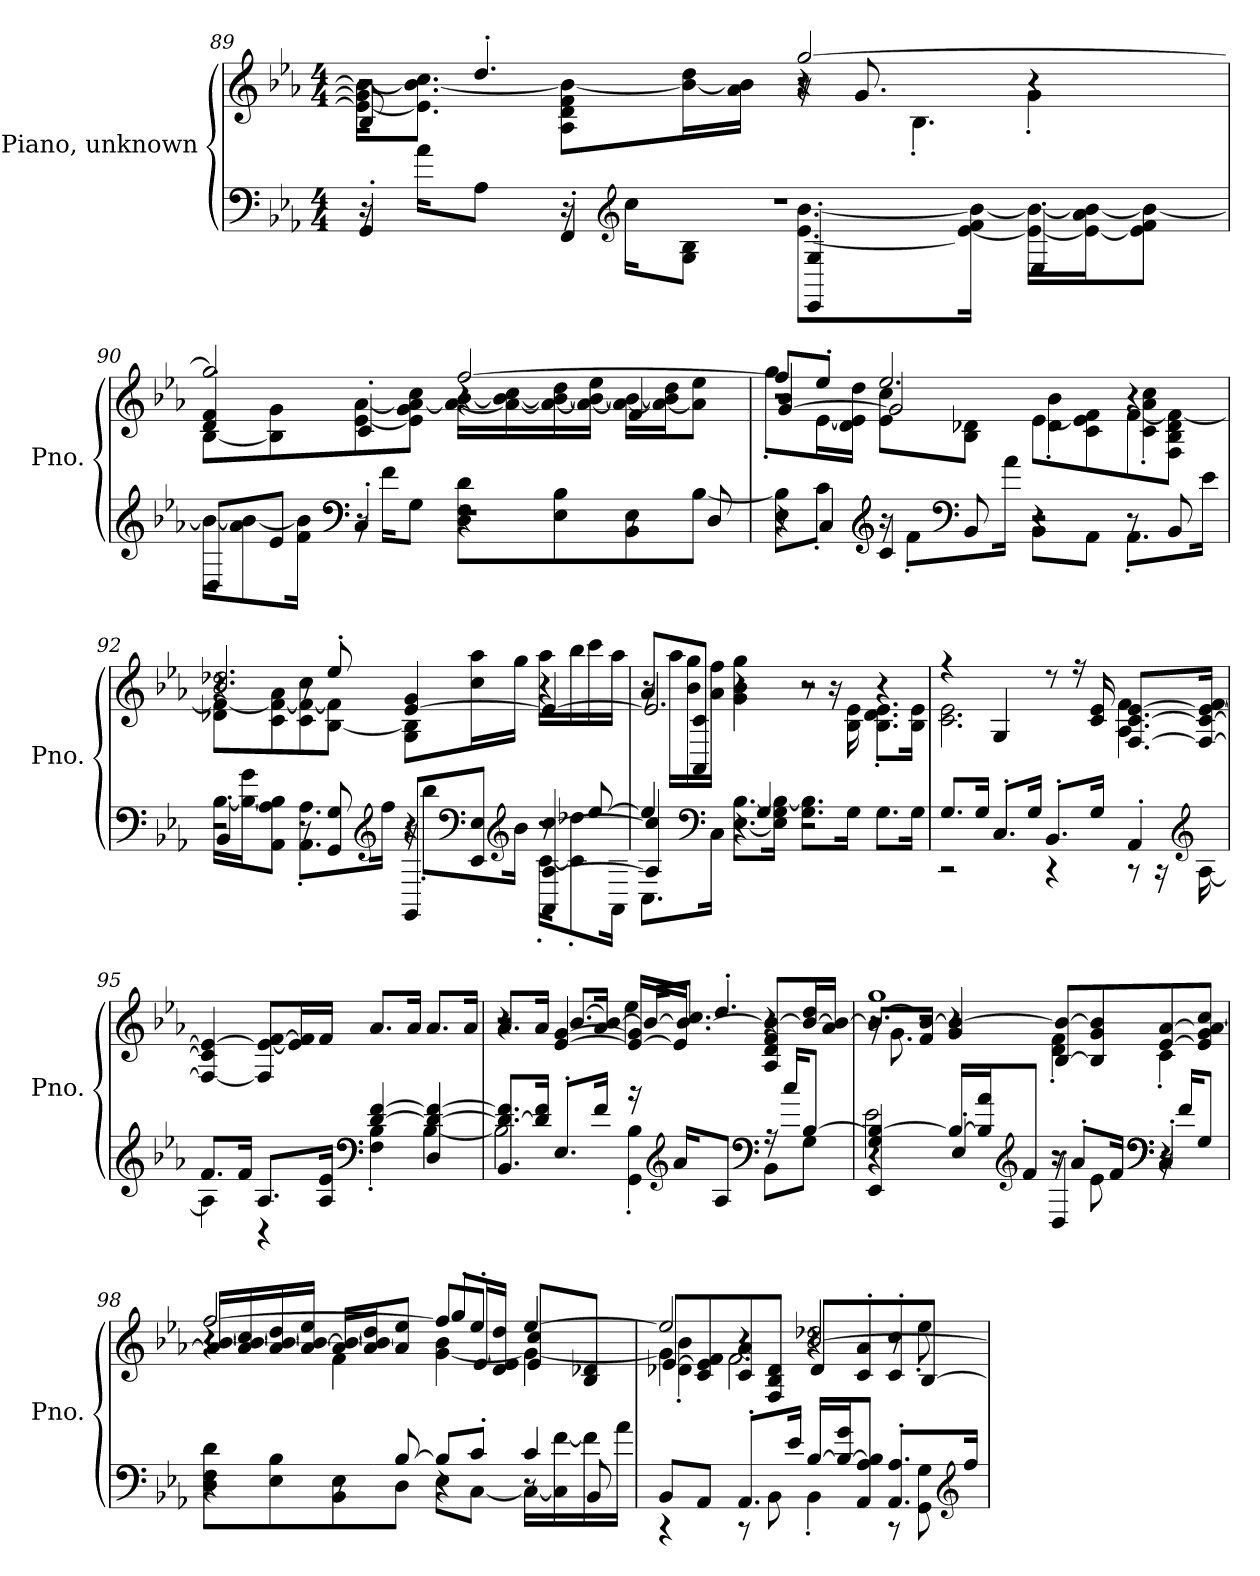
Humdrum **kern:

**kern	**kern
*part1	*part1
*staff2	*staff1
*I"Piano, unknown	*
*I'Pno.	*
*clefF4	*clefG2
*k[b-e-a-]	*k[b-e-a-]
*M4/4	*M4/4
=89	=89
*^	*^
*	*^	*	*^
*	*	*	*	*	*^
1r	16r	4GG'/	8B-/	16e-\_ 16g\] 16b-\_KL	2r	2r
.	16a-\KL	.	.	8.e-\] 8.b-\_ 8.cc\J	.	.
.	8A-\J	.	4.dd'/	.	.	.
.	16r	4FF'/	.	8A-\ 8d\ 8f\ 8b-\_L	.	.
*clefG2	*	*	*	*	*	*
.	16cc\KL	.	.	.	.	.
.	8G\ 8B-\J	.	.	16b-\_ 16dd\L	.	.
.	.	.	.	16a-\ 16b-\]JJ	.	.
.	[8.e-\ [8.b-\L	4EE-/' 4G/'	[2gg/	4r	16r	8r
.	.	.	.	.	8.g/	.
.	.	.	.	.	.	4.B-'\
.	16e-\_ 16f\ 16b-\_Jk	.	.	.	.	.
.	16e-\_ 16b-\_LL	4E-'/	.	4g'\	4r	.
.	16e-\_ 16a-\ 16b-\_J	.	.	.	.	.
.	8e-\] 8f\ 8b-\_J	.	.	.	.	.
*	*	*	*	*	*v	*v
!!LO:LB:g=z
=90	=90	=90	=90	=90	=90
1r	16b-\KL_	8D/L	2gg/]	[8B-\L	4d/' 4f/'
.	8a-\ 8b-\_	.	.	.	.
.	.	8e-/J	.	8B-\] 8g\	.
.	16f\ 16b-\]Jk	.	.	.	.
*clefF4	*	*	*	*	*
.	16r	4C'/	.	[8e-\ [8a-\	4c'/
.	16f\KL	.	.	.	.
.	8G\J	.	.	8e-\] 8g\ 8a-\_ 8cc\J	.
.	8D\ 8F\ 8d\L	4r	[2ff/	16a-\_ [16b-\LL	4r
.	.	.	.	16a-\_ 16b-\_ 16cc\	.
.	8E-\ 8B-\	.	.	16a-\_ 16b-\_ 16dd\	.
.	.	.	.	16a-\_ 16b-\_ 16ee-\JJ	.
.	8BB-\ 8E-\	8r	.	16a-\_ 16b-\_LL	4f/
.	.	.	.	16a-\_ 16b-\] 16dd\J	.
.	[8B-\J	8D/	.	8a-\] 8ee-\J	.
=91	=91	=91	=91	=91	=91
*	*	*	*	*	*^
4r	8E-\ 8B-\]L	8r	8ff/L]	8gg'\L	[4g/ 4b-/	2r
.	8c'\J	4C/	8ee-'/J	[16e-\L	.	.
.	.	.	.	16d\ 16e-\] 16dd\JJ	.	.
*clefG2	*	*	*	*	*	*
4c/	16r	.	2.ee-/	8e-\ 8cc\L	2g/]	.
.	8f'\L	.	.	.	.	.
*clefF4	*	*	*	*	*	*
.	.	8BB-/	.	8B-\ 8d-X\J	.	.
.	16a-\Jk	.	.	.	.	.
2r	8BB-\L	4r	.	[8e-\L	.	4d-\' 4b-\'
.	8AA-\J	.	.	8c\ 8e-\] 8f\	.	.
.	8.AA-'\L	8r	.	[8f\	4r	4c\' 4a-\' 4cc\'
.	.	8BB-/	.	8F\ 8B-\ 8d-\ 8f\_J	.	.
.	16e-\Jk	.	.	.	.	.
*	*	*	*	*	*v	*v
!!LO:LB:g=z
=92	=92	=92	=92	=92	=92
2r	[16B-\LL	4BB-'/	2.b-/ 2.dd-X/	8d-X\ 8f\_L	4r
.	16B-\_ 16g\J	.	.	.	.
.	8AA-\ 8A-\ 8B-\]J	.	.	8c\ 8f\_ 8a-\	.
.	8.AA-\' 8.A-\'L	8r	.	8c\ 8f\_ 8cc\	8r
.	.	8GG/ 8G/	.	[8B-\ 8f\]J	8ee-'/
*clefG2	*	*	*	*	*
.	16ff\Jk	.	.	.	.
4r	16r	8GG/L	.	8G\ 8B-\]L	[4e-/ 4g/
.	8bb-'\L	.	.	.	.
*clefF4	*	*	*	*	*
.	.	8EE-/ 8E-/J	.	16cc\ 16aa-\L	.
*clefG2	*	*	*	*	*
.	16b-\Jk	.	.	16gg\JJ	.
8r	[16c'\KL	4AA-/ [4A-/ [4cc/	4r	16aa-\LL	4e-/_
.	8c\]' 8dd-X\'	.	.	16bb-\	.
[8ee-/	.	.	.	16ccc\	.
.	16AA-\Jk	.	.	16aa-\JJ	.
=93	=93	=93	=93	=93	=93
4ee-/]	8.C\L	4A-/] 4cc/]	8a-/L	16r	2.e-/]
.	.	.	.	16aa-\LL	.
.	.	.	8AA-/ 8c/J	16b-\ 16gg\	.
*clefF4	*	*	*	*	*
.	16C\Jk	.	.	16a-\ 16ff\JJ	.
4r	[8.E-\ [8.B-\L	4G/	4r	4g\ 4b-\ 4gg\	.
.	16E-\] 16G\ 16B-\_Jk	.	.	.	.
2r	8.G\ 8.B-\]L	2r	2r	8r	.
.	.	.	.	16r	.
.	16G\Jk	.	.	16B-\ 16e-\	.
.	8.G\L	.	.	8.B-\' 8.d\' 8.e-\'L	4r
.	16G\Jk	.	.	16B-\ 16e-\Jk	.
*	*v	*v	*	*	*
*	*	*	*v	*v
!!LO:LB:g=z
=94	=94	=94	=94
8.G/L	2r	4r	2.c\ 2.e-\
16G/Jk	.	.	.
8.C'/L	.	4G/	.
16G/Jk	.	.	.
8.BB-'/L	4r	8r	.
.	.	16r	.
16G/Jk	.	16c/ 16e-/	.
4AA-'/	8r	[8.F/ [8.c/ [8.e-/L	4A-\ 4f\
.	16r	.	.
*clefG2	*	*	*
.	[16A-\	16F/_ 16c/_ 16e-/_ 16f/Jk	.
*	*	*v	*v
=95	=95	=95
8.f/L	4A-\]	4F/_ 4c/] 4e-/_
16f/Jk	.	.
8.A-/L	4r	8F/] 8e-/_ [8f/L
.	.	16e-/] 16f/]L
16A-/ 16e-/Jk	.	16f/JJ
*clefF4	*	*
[4d/ [4f/	4F\' 4B-\'	8.a-/L
.	.	16a-/Jk
4D/ 4d/_ 4f/_	[4B-\	8.a-/L
.	.	16a-/Jk
!!LO:LB:g=z
=96	=96	=96
*	*	*^
*	*	*	*^
8.BB-/ 8.d/_ 8.f/]L	2B-\]	4r	2r	8.a-/L
16d/] 16f/Jk	.	.	.	16a-/Jk
8.E-'/L	.	[4e-/ [4g/	.	[8.b-/L
16f/Jk	.	.	.	16a-/ 16b-/_Jk
16r	4GG\' 4B-\'	16e-/_ 16g/]LL	4ee-\	16b-/KL_
*clefG2	*	*	*	*
16a-/KL	.	16e-/JJ]	.	8.b-/_ 8.cc/J
8A-/J	.	4.dd'/	.	.
*clefF4	*	*	*	*
16r	8BB-\L	.	4r	8A-/ 8d/ 8f/ 8b-/_L
16cc/KL	.	.	.	.
[8B-/J	8G\J	.	.	16b-/_ 16dd/L
.	.	.	.	16a-/ 16b-/_JJ
=97	=97	=97	=97	=97
*	*^	*	*	*
4EE-/ 4G/ 4B-/_	2e-\	4r	1gg	16r	8.b-/L_
.	.	.	.	8.g\	.
.	.	.	.	.	16f/ 16b-/_Jk
16B-/LL_	.	4E-'/	.	4r	4g/ 4b-/_
16B-/] 16a-/J	.	.	.	.	.
*clefG2	*	*	*	*	*
8f/J	.	.	.	.	.
16r	8r	4D'/	.	4d\' 4f\'	[8B-/ 8b-/_L
8a-'/L	.	.	.	.	.
.	8e-\	.	.	.	8B-/] 8g/ 8b-/]
16f/Jk	.	.	.	.	.
*clefF4	*	*	*	*	*
16r	4r	4C'/	.	4c'\	[8e-/ [8a-/
16f/KL	.	.	.	.	.
8G/J	.	.	.	.	8e-/] 8g/ 8a-/_ 8cc/J
!!LO:PB:g=z	!!	!!
=98	=98	=98	=98	=98	=98
4r	8D\ 8F\ 8d\L	2r	[2ff/	4r	16a-/_ [16b-/LL
.	.	.	.	.	16a-/_ 16b-/_ 16cc/
.	8E-\ 8B-\	.	.	.	16a-/_ 16b-/_ 16dd/
.	.	.	.	.	16a-/_ 16b-/_ 16ee-/JJ
8r	8BB-\ 8E-\	.	.	4f\	16a-/_ 16b-/_LL
.	.	.	.	.	16a-/_ 16b-/] 16dd/J
[8B-/	8D\J	.	.	.	8a-/] 8ee-/J
8B-/L]	8E-\L	4r	8ff/L]	[4g\ 4b-\	8gg'/L
8c'/J	[8C\J	.	8ee-'/J	.	[16e-/L
.	.	.	.	.	16d/ 16e-/] 16dd/JJ
4c/	16C\LL_	8r	[4ee-/	4g\_	8e-/ 8cc/L
.	16C\] [16f\	.	.	.	.
.	16f\]	8BB-/	.	.	8B-/ 8d-X/J
.	16a-\JJ	.	.	.	.
*	*v	*v	*	*	*
=99	=99	=99	=99	=99
*	*	*	*	*^
8BB-/L	4r	2ee-/]	4g\]	[8e-/L	4d-X\' 4b-\'
8AA-/J	.	.	.	8c/ 8e-/] 8f/	.
8.AA-'/L	8r	.	4r	8c/ 8a-/	2.f\
.	8BB-\	.	.	8F/ 8B-/ 8d-/J	.
16e-/Jk	.	.	.	.	.
[16B-/LL	4BB-'\	[2b-/ 2dd-X/	4r	8d-/L	.
16B-/_ 16g/J	.	.	.	.	.
8AA-/ 8A-/ 8B-/]J	.	.	.	8c/' 8a-/'	.
8.AA-/' 8.A-/'L	8r	.	8r	8c/' 8cc/'	.
.	8GG\ 8G\	.	8ee-'\	[8B-/J	.
*clefG2	*	*	*	*	*
16ff/Jk	.	.	.	.	.
*v	*v	*	*	*	*
*	*v	*v	*v	*v
=	=
*-	*-
